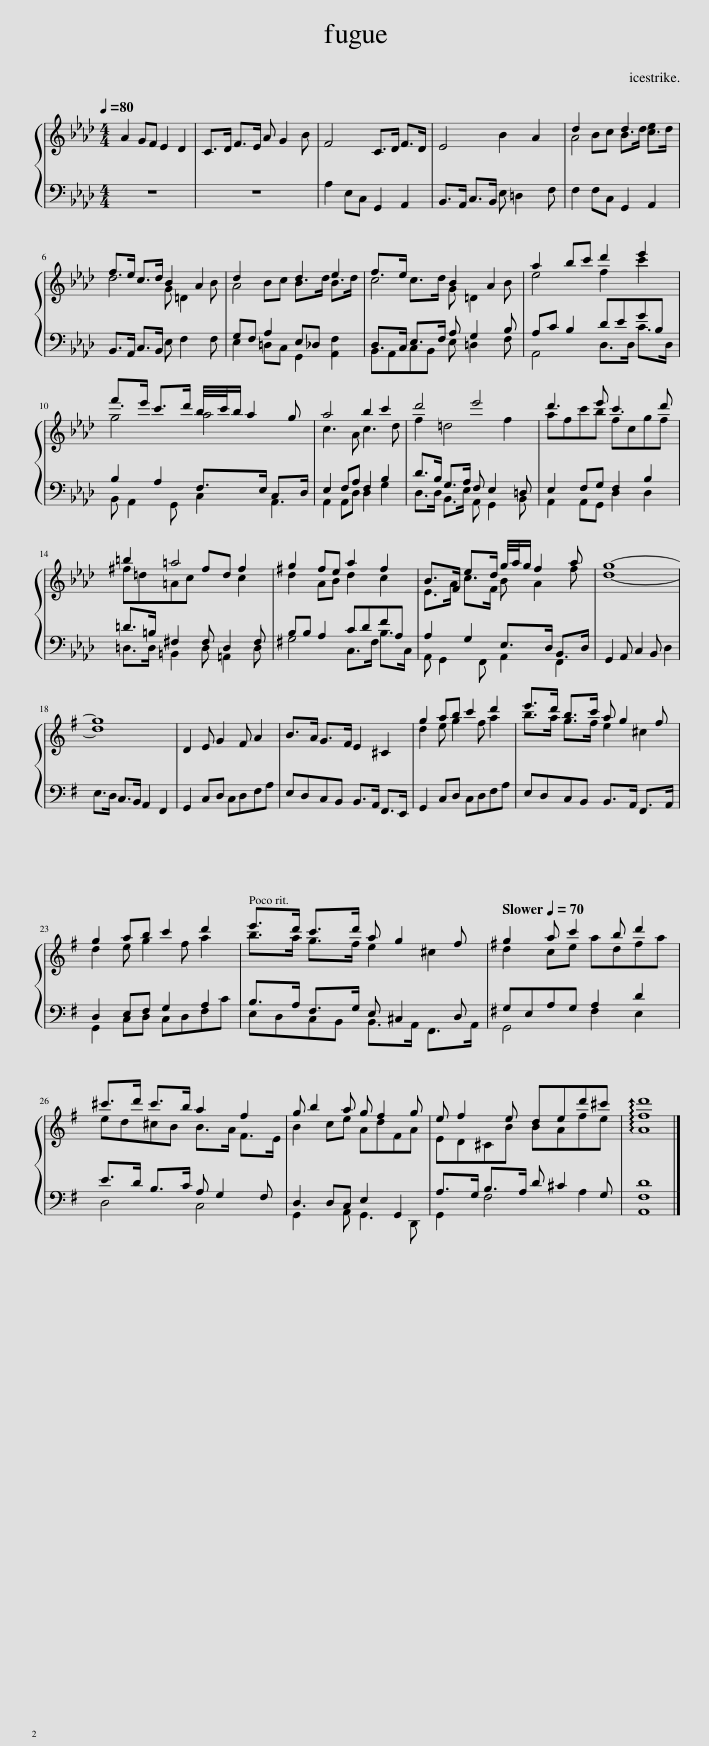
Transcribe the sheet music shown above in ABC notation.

X:1
%%score { ( 1 3 ) | ( 2 4 ) }
L:1/8
Q:1/4=80
M:4/4
I:linebreak $
K:Ab
V:1 treble
V:3 treble
V:2 bass
V:4 bass
V:1
 A2 GF E2 D2 | C>D F>E A G2 B | F4 C>D F>D | E4 B2 A2 | A4 B>d c>d |$ %5
 d4 B2 A2 | A4 B>d B>d | c4 B2 A2 | e4 f2 c'2 |$ g4 a4 | %10
 a4 b2 c'2 | d'4 e'4 | afc'b fcgf |$ ^f=d=Ac fd c2 |[K:G] d2 AB a2 f2 | %15
 E>A c>F B A2 f | g8- |$ g8 | D2 E G2 F A2 | B>A G>F E2 ^C2 | %20
 g2 ab c'2 d'2 | e'>d' b>c' a g2 f |$ g2 ab c'2 d'2 |[Q:1/4=79] e'>d'[Q:1/4=77] c'>d'[Q:1/4=75] a g2[Q:1/4=73] f |[K:G][Q:1/4=70] d2 ce adfa |$ %25
 ed^cB B>A F>E | B2 ce AdFA | ED^CB BAfe | !arpeggio![Afd']8 |] %29
V:2
 z8 | z8 | A,2 E,C, G,,2 A,,2 | B,,>A,, C,>B,, E, =D,2 F, | F,2 F,C, G,,2 A,,2 |$ %5
 B,,>A,, C,>B,, E, F,2 F, | E,2 =D,C, G,,2 A,,2 | B,,A,,C,B,, E, =D,2 F, | A,,4 D,>D, C>D, |$ B,, A,,2 G,, C,2 A,,2 | %10
 E,2 F,A, F,2 B,2 | D>B, G,>A, F, E,2 =D, | E,2 F,G, F,2 B,2 |$ =D>=B, ^F,2 F, =A,,2 F, |[K:G] G,4 C,>F, B,>C, | %15
 A,, G,,2 F,, A,,2 F,,2 | G,,2 A,, C,2 B,, D,2 |$ E,>D, C,>B,, A,,2 F,,2 | G,,2 C,D, C,D,F,A, | E,D,C,B,, B,,>A,, F,,>E,, | %20
 G,,2 C,D, C,D,F,A, | E,D,C,B,, B,,>A,, F,,>A,, |$ G,,2 C,D, C,D,F,C | E,D,C,B,, B,,>A,, F,,>A,, |[K:G] G,E,A,G, A,2 D2 |$ %25
 E>D B,>C A, G,2 F, | G,,2 D,C, E,2 G,,2 | A,>G, B,>A, D ^C2 G, | [A,,F,D]8 |] %29
V:3
 x8 | x8 | x8 | x8 | d2 Bc d2 e2 |$ %5
 f>e c>d G =D2 B | d2 Bc d2 e2 | f>e c>d G =D2 B | a2 bc' d'2 e'2 |$ f'>e' c'>d' b/4c'/4b/ a2 g | %10
 c3 A c3 d | f2 =d4 f2 | d'3 e' c'3 d' |$ =b2 =a4 ^f2 |[K:G] g2 fe d2 c2 | %15
 B>F e>d g/4a/4g/ f2 a | d8- |$ d8 | x8 | x8 | %20
 d2 e g2 f a2 | b>a g>f e2 ^c2 |$ d2 e g2 f a2 | b>a g>f e2 ^c2 |[K:G] g2 a c'2 b d'2 |$ %25
 ^c'>d' c'>b a2 f2 | g b2 a g f2 g | e f2 e ded'^c' | x8 |] %29
V:4
 x8 | x8 | x8 | x8 | x8 |$ %5
 x8 | G,F, A,2 E,_D, F,2 | D,>C, E,>F, A, G,2 B, | A,C B,2 DEGB, |$ B,2 A,2 F,>E, C,>D, | %10
 A,,2 A,,D, D,2 G,2 | D,>D, B,,>E, A,, G,,2 B,, | A,,2 A,,G,, D,2 D,2 |$ =D,>D, =B,,2 D, D,2 D, |[K:G] B,B, A,2 CDFA, | %15
 A,2 G,2 E,>D, B,,>D, | x8 |$ x8 | x8 | x8 | %20
 x8 | x8 |$ D,2 E,F, G,2 A,2 | B,>A, F,>G, E, ^C,2 D, |[K:G] G,,4 F,2 E,2 |$ %25
 D,4 C,4 | D,3 A,, G,,3 D,, | G,,2 F,4 A,2 | x8 |] %29
